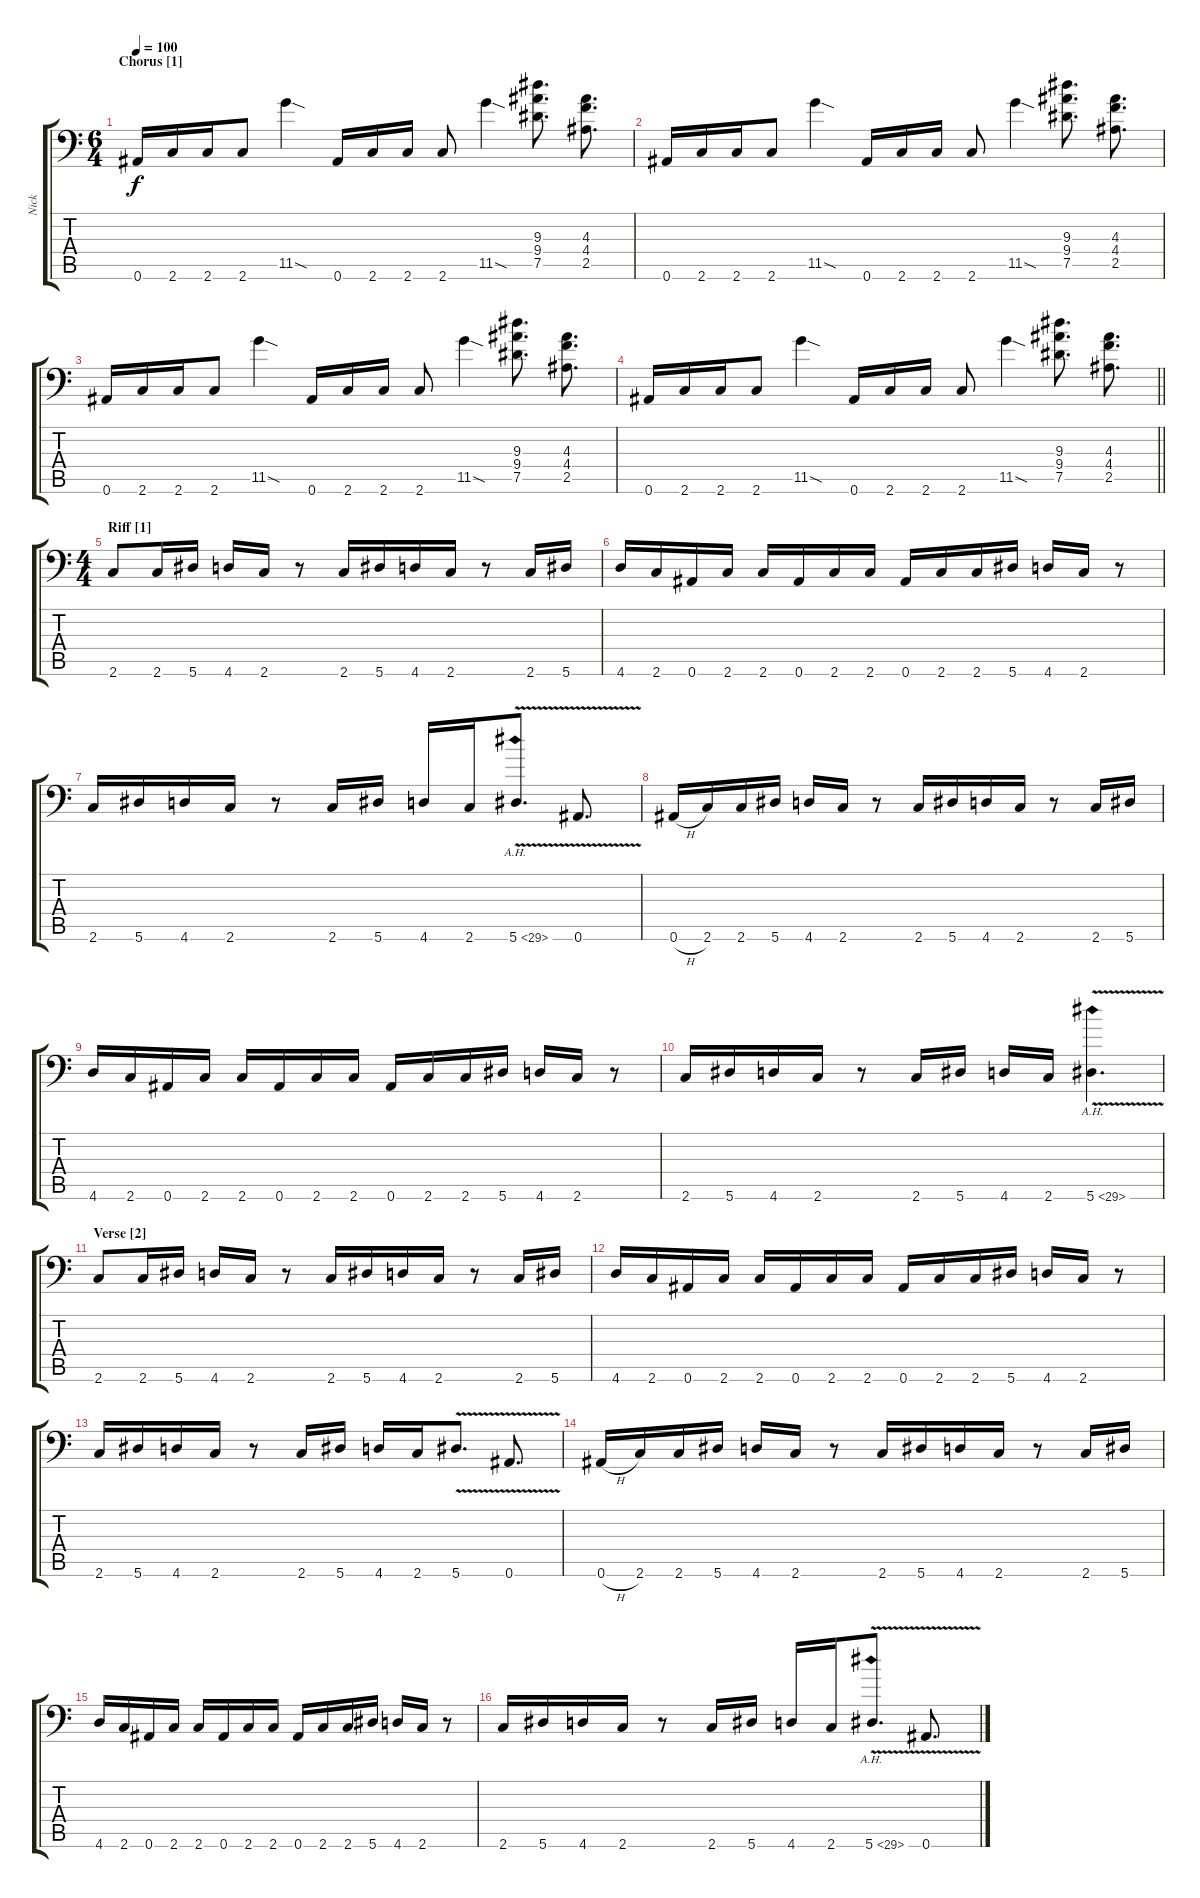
\track ("Nick" "Nick") {instrument distortionguitar}
\staff {score tabs}
\tuning (Eb4 Bb3 Gb3 Db3 Ab2 Bb1) {hide}
\ts (6 4)
\section ("" "Chorus [1]")
\tempo 100
\clef f4
\ks c
0.6.16{dy f} 2.6.16 2.6.16 2.6.8 11.5{sod}.4 0.6.16 2.6.16 2.6.16 2.6.8 11.5{sod}.4 (9.3 9.4 7.5).8{d} (4.3 4.4 2.5).8{d} |
0.6.16 2.6.16 2.6.16 2.6.8 11.5{sod}.4 0.6.16 2.6.16 2.6.16 2.6.8 11.5{sod}.4 (9.3 9.4 7.5).8{d} (4.3 4.4 2.5).8{d} |
0.6.16 2.6.16 2.6.16 2.6.8 11.5{sod}.4 0.6.16 2.6.16 2.6.16 2.6.8 11.5{sod}.4 (9.3 9.4 7.5).8{d} (4.3 4.4 2.5).8{d} |
\barLineRight lightlight
0.6.16 2.6.16 2.6.16 2.6.8 11.5{sod}.4 0.6.16 2.6.16 2.6.16 2.6.8 11.5{sod}.4 (9.3 9.4 7.5).8{d} (4.3 4.4 2.5).8{d} |
\ts (4 4)
\section ("" "Riff [1]")
2.6.8 2.6.16 5.6.16 4.6.16 2.6.16 r.8 2.6.16 5.6.16 4.6.16 2.6.16 r.8 2.6.16 5.6.16 |
4.6.16 2.6.16 0.6.16 2.6.16 2.6.16 0.6.16 2.6.16 2.6.16 0.6.16 2.6.16 2.6.16 5.6.16 4.6.16 2.6.16 r.8 |
2.6.16 5.6.16 4.6.16 2.6.16 r.8 2.6.16 5.6.16 4.6.16 2.6.16 5.6{ah 24 v}.8{d} 0.6{v}.8{d} |
0.6{h}.16 2.6.16 2.6.16 5.6.16 4.6.16 2.6.16 r.8 2.6.16 5.6.16 4.6.16 2.6.16 r.8 2.6.16 5.6.16 |
4.6.16 2.6.16 0.6.16 2.6.16 2.6.16 0.6.16 2.6.16 2.6.16 0.6.16 2.6.16 2.6.16 5.6.16 4.6.16 2.6.16 r.8 |
2.6.16 5.6.16 4.6.16 2.6.16 r.8 2.6.16 5.6.16 4.6.16 2.6.16 5.6{ah 24 v}.4{d} |
\section ("" "Verse [2]")
2.6.8 2.6.16 5.6.16 4.6.16 2.6.16 r.8 2.6.16 5.6.16 4.6.16 2.6.16 r.8 2.6.16 5.6.16 |
4.6.16 2.6.16 0.6.16 2.6.16 2.6.16 0.6.16 2.6.16 2.6.16 0.6.16 2.6.16 2.6.16 5.6.16 4.6.16 2.6.16 r.8 |
2.6.16 5.6.16 4.6.16 2.6.16 r.8 2.6.16 5.6.16 4.6.16 2.6.16 5.6{v}.8{d} 0.6{v}.8{d} |
0.6{h}.16 2.6.16 2.6.16 5.6.16 4.6.16 2.6.16 r.8 2.6.16 5.6.16 4.6.16 2.6.16 r.8 2.6.16 5.6.16 |
4.6.16 2.6.16 0.6.16 2.6.16 2.6.16 0.6.16 2.6.16 2.6.16 0.6.16 2.6.16 2.6.16 5.6.16 4.6.16 2.6.16 r.8 |
2.6.16 5.6.16 4.6.16 2.6.16 r.8 2.6.16 5.6.16 4.6.16 2.6.16 5.6{ah 24 v}.8{d} 0.6{v}.8{d}
